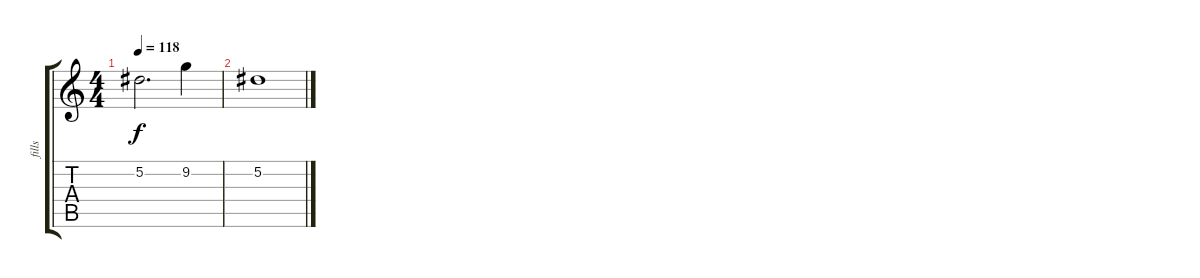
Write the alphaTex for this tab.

\track ("fills" "fills") {instrument electricguitarjazz}
\staff {score tabs}
\tuning (Eb4 Bb3 Gb3 Db3 Ab2 Eb2) {hide}
\ts (4 4)
\tempo 118
\clef g2
\ks c
5.2.2{d dy f} 9.2.4 |
5.2.1
